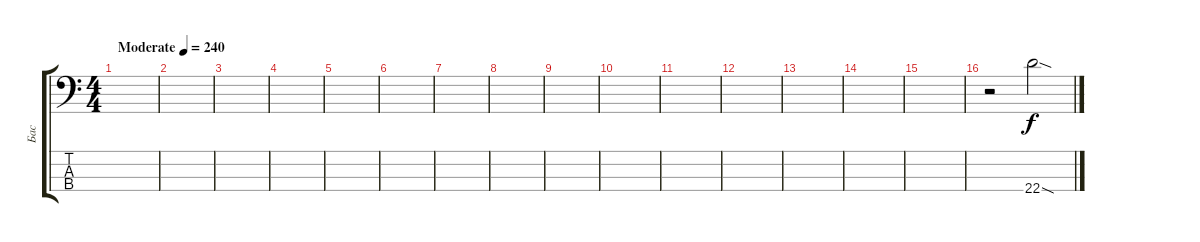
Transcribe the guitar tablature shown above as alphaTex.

\track ("Бас" "Бас") {instrument slapbass1}
\staff {score tabs}
\tuning (G2 D2 A1 E1) {hide}
\ts (4 4)
\tempo (240 "Moderate")
\clef f4
\ks c
|
|
|
|
|
|
|
|
|
|
|
|
|
|
|
r.2 22.4{sod}.2
